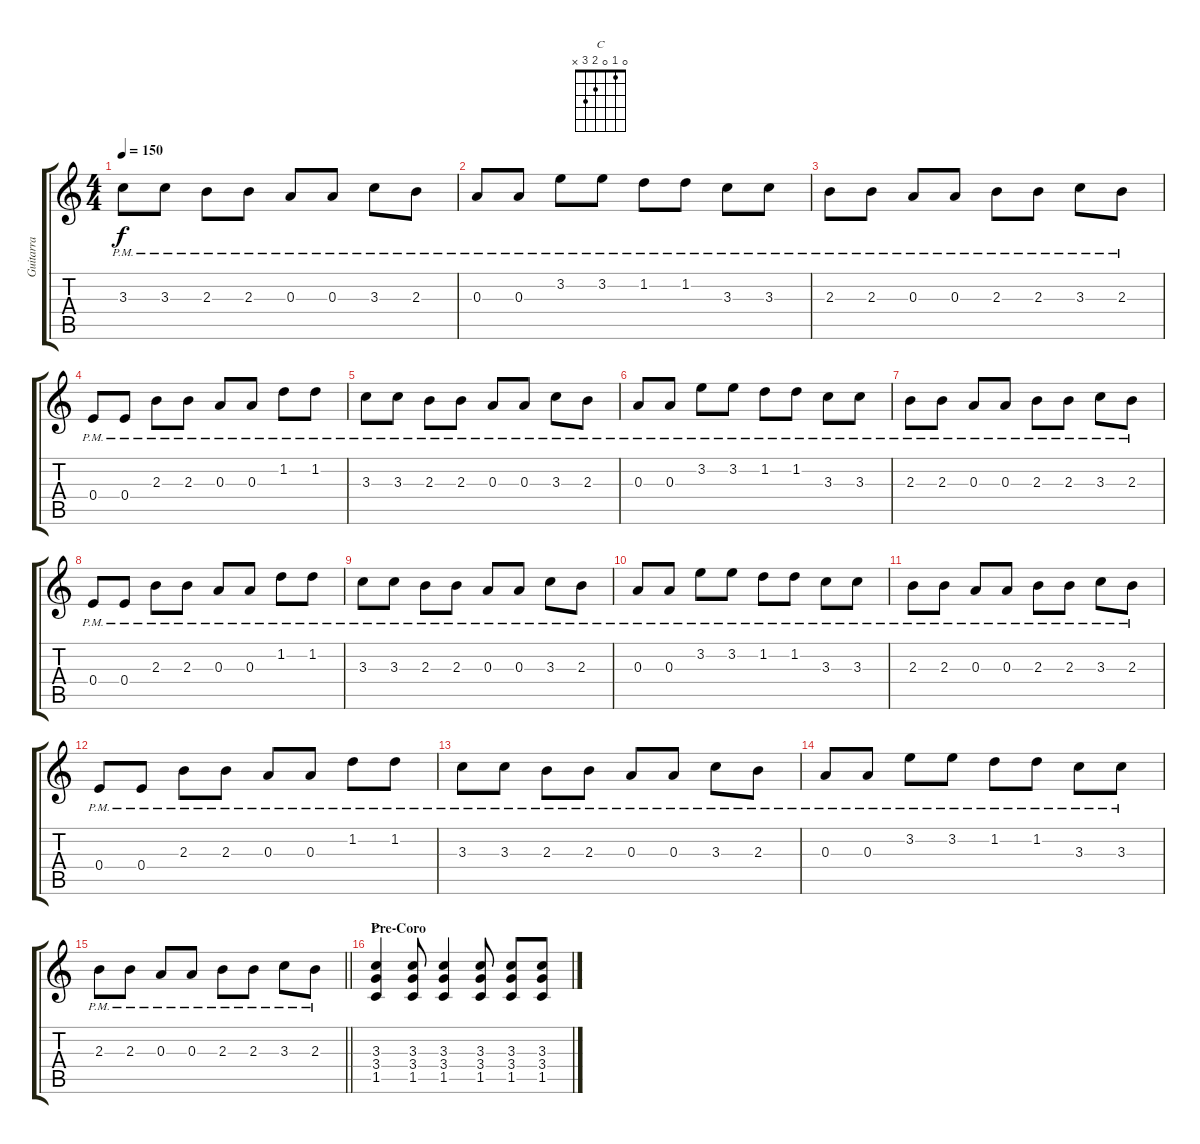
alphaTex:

\track ("Guitarra" "Guitarra") {instrument distortionguitar}
\staff {score tabs}
\tuning (Gb4 Db4 A3 E3 B2 Gb2) {hide}
\chord ("C" 0 1 0 2 3 x)
\ts (4 4)
\tempo 150
\clef g2
\ks c
3.3{pm}.8{dy f balance 0} 3.3{pm}.8 2.3{pm}.8 2.3{pm}.8 0.3{pm}.8 0.3{pm}.8 3.3{pm}.8 2.3{pm}.8 |
0.3{pm}.8{balance 16} 0.3{pm}.8 3.2{pm}.8 3.2{pm}.8 1.2{pm}.8 1.2{pm}.8 3.3{pm}.8 3.3{pm}.8 |
2.3{pm}.8{balance 0} 2.3{pm}.8 0.3{pm}.8 0.3{pm}.8 2.3{pm}.8 2.3{pm}.8 3.3{pm}.8 2.3{pm}.8 |
0.4{pm}.8{balance 16} 0.4{pm}.8 2.3{pm}.8 2.3{pm}.8 0.3{pm}.8 0.3{pm}.8 1.2{pm}.8 1.2{pm}.8 |
3.3{pm}.8{balance 0} 3.3{pm}.8 2.3{pm}.8 2.3{pm}.8 0.3{pm}.8 0.3{pm}.8 3.3{pm}.8 2.3{pm}.8 |
0.3{pm}.8{balance 16} 0.3{pm}.8 3.2{pm}.8 3.2{pm}.8 1.2{pm}.8 1.2{pm}.8 3.3{pm}.8 3.3{pm}.8 |
2.3{pm}.8{balance 0} 2.3{pm}.8 0.3{pm}.8 0.3{pm}.8 2.3{pm}.8 2.3{pm}.8 3.3{pm}.8 2.3{pm}.8 |
0.4{pm}.8{balance 16} 0.4{pm}.8 2.3{pm}.8 2.3{pm}.8 0.3{pm}.8 0.3{pm}.8 1.2{pm}.8 1.2{pm}.8 |
3.3{pm}.8{balance 0} 3.3{pm}.8 2.3{pm}.8 2.3{pm}.8 0.3{pm}.8 0.3{pm}.8 3.3{pm}.8 2.3{pm}.8 |
0.3{pm}.8{balance 16} 0.3{pm}.8 3.2{pm}.8 3.2{pm}.8 1.2{pm}.8 1.2{pm}.8 3.3{pm}.8 3.3{pm}.8 |
2.3{pm}.8{balance 0} 2.3{pm}.8 0.3{pm}.8 0.3{pm}.8 2.3{pm}.8 2.3{pm}.8 3.3{pm}.8 2.3{pm}.8 |
0.4{pm}.8{balance 16} 0.4{pm}.8 2.3{pm}.8 2.3{pm}.8 0.3{pm}.8 0.3{pm}.8 1.2{pm}.8 1.2{pm}.8 |
3.3{pm}.8{balance 0} 3.3{pm}.8 2.3{pm}.8 2.3{pm}.8 0.3{pm}.8 0.3{pm}.8 3.3{pm}.8 2.3{pm}.8 |
0.3{pm}.8{balance 16} 0.3{pm}.8 3.2{pm}.8 3.2{pm}.8 1.2{pm}.8 1.2{pm}.8 3.3{pm}.8 3.3{pm}.8 |
\barLineRight lightlight
2.3{pm}.8{balance 0} 2.3{pm}.8 0.3{pm}.8 0.3{pm}.8 2.3{pm}.8 2.3{pm}.8 3.3{pm}.8 2.3{pm}.8 |
\section ("" "Pre-Coro")
(3.3 3.4 1.5).4{ch "C"} (3.3 3.4 1.5).8 (3.3 3.4 1.5).4 (3.3 3.4 1.5).8 (3.3 3.4 1.5).8 (3.3 3.4 1.5).8
